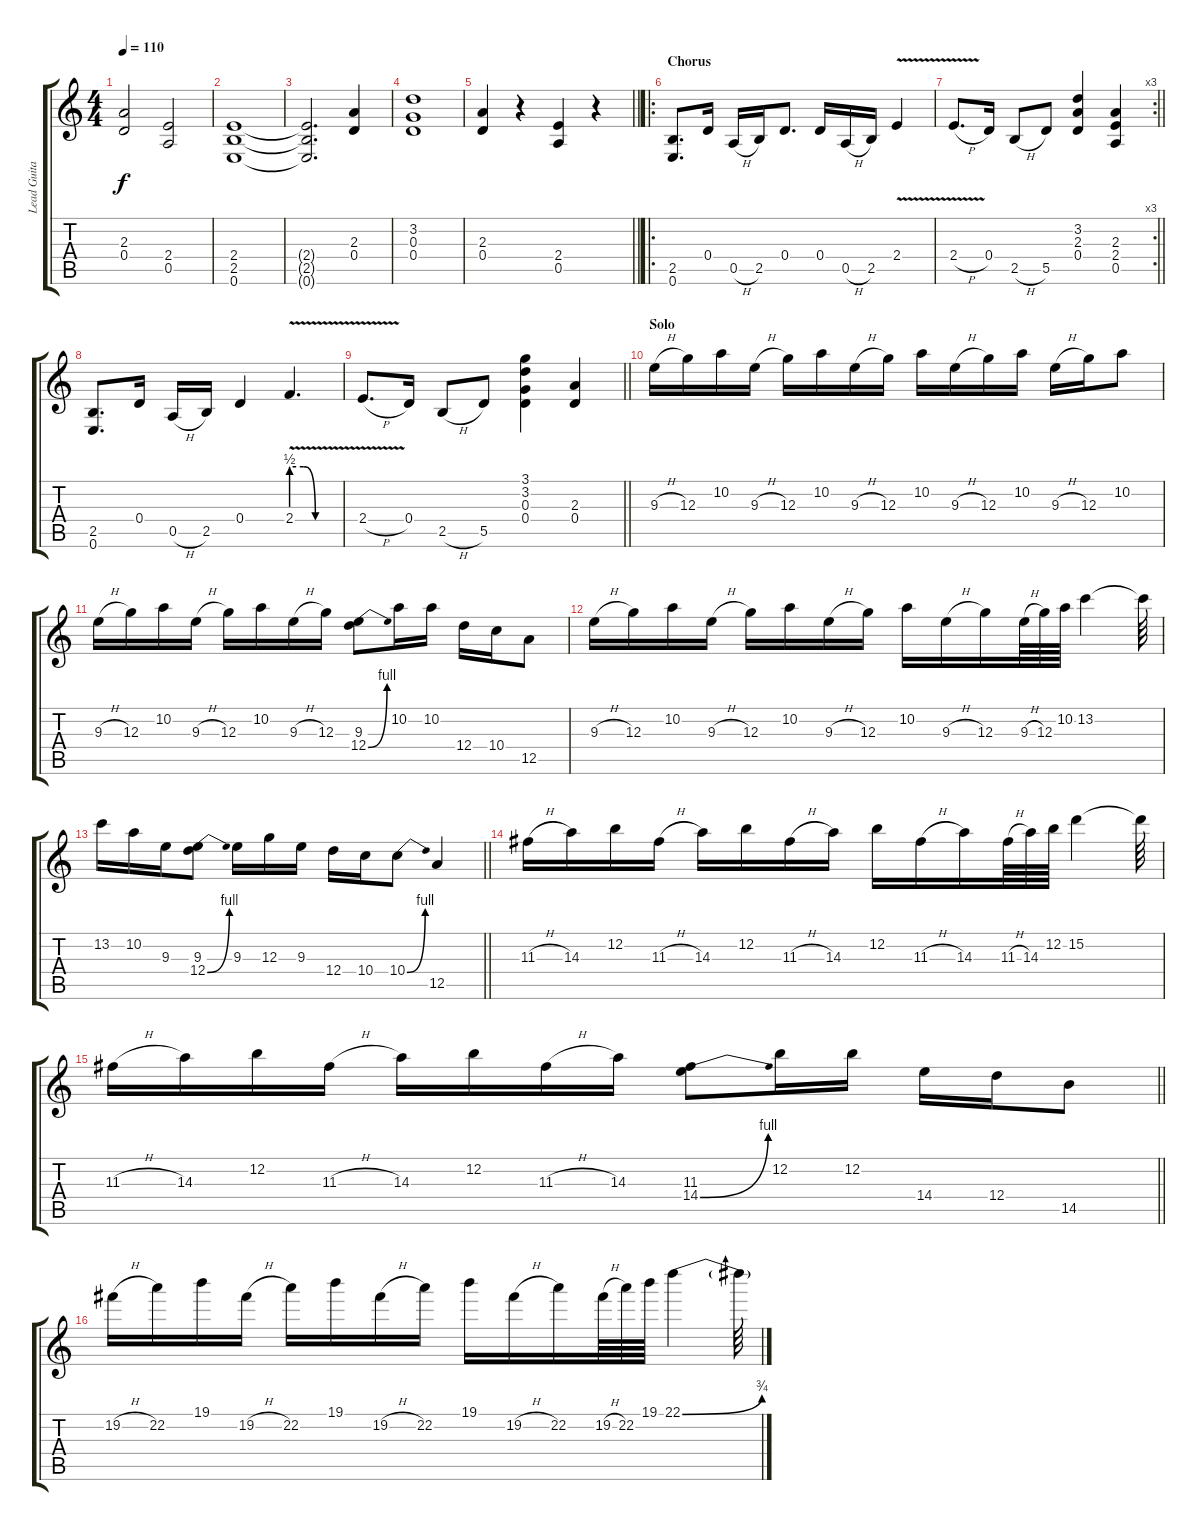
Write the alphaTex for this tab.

\track ("Lead Guitar" "Lead Guita") {instrument distortionguitar}
\staff {score tabs}
\tuning (E4 B3 G3 D3 A2 E2) {hide}
\ts (4 4)
\tempo 110
\clef g2
\ks c
(2.3 0.4).2{dy f} (2.4 0.5).2 |
(2.4 2.5 0.6).1 |
(2.4{t} 2.5{t} 0.6{t}).2{d} (2.3 0.4).4 |
(3.2 0.3 0.4).1 |
\barLineRight lightlight
(2.3 0.4).4 r.4 (2.4 0.5).4 r.4 |
\ro
\section ("" "Chorus")
(2.5 0.6).8{d} 0.4.16 0.5{h}.16 2.5.16 0.4.8{d} 0.4.16 0.5{h}.16 2.5.16 2.4{v}.4 |
\rc 3
\barLineRight lightlight
2.4{v h}.8{d} 0.4.16 2.5{h}.8 5.5.8 (3.2 2.3 0.4).4 (2.3 2.4 0.5).4 |
(2.5 0.6).8{d} 0.4.16 0.5{h}.16 2.5.16 0.4.4 2.4{be (custom 0 2 15 2 30 0 60 0) v}.4{d} |
\barLineRight lightlight
2.4{v h}.8{d} 0.4.16 2.5{h}.8 5.5.8 (3.1 3.2 0.3 0.4).4 (2.3 0.4).4 |
\section ("" "Solo")
9.3{h}.16 12.3.16 10.2.16 9.3{h}.16 12.3.16 10.2.16 9.3{h}.16 12.3.16 10.2.16 9.3{h}.16 12.3.16 10.2.16 9.3{h}.16 12.3.16 10.2.8 |
9.3{h}.16 12.3.16 10.2.16 9.3{h}.16 12.3.16 10.2.16 9.3{h}.16 12.3.16 (9.3 12.4{be (bend 0 0 60 4)}).8 10.2.16 10.2.16 12.4.16 10.4.16 12.5.8 |
9.3{h}.16 12.3.16 10.2.16 9.3{h}.16 12.3.16 10.2.16 9.3{h}.16 12.3.16 10.2.16 9.3{h}.16 12.3.16 9.3{h}.64 12.3.64 10.2.64 13.2.4 13.2{t}.64 |
\barLineRight lightlight
13.2.16 10.2.16 9.3.16 (9.3 12.4{be (bend 0 0 60 4)}).8 9.3.16 12.3.16 9.3.16 12.4.16 10.4.16 10.4{be (bend 0 0 60 4)}.8 12.5.4 |
11.3{h}.16 14.3.16 12.2.16 11.3{h}.16 14.3.16 12.2.16 11.3{h}.16 14.3.16 12.2.16 11.3{h}.16 14.3.16 11.3{h}.64 14.3.64 12.2.64 15.2.4 15.2{t}.64 |
\barLineRight lightlight
11.3{h}.16 14.3.16 12.2.16 11.3{h}.16 14.3.16 12.2.16 11.3{h}.16 14.3.16 (11.3 14.4{be (bend 0 0 60 4)}).8 12.2.16 12.2.16 14.4.16 12.4.16 14.5.8 |
19.2{h}.16 22.2.16 19.1.16 19.2{h}.16 22.2.16 19.1.16 19.2{h}.16 22.2.16 19.1.16 19.2{h}.16 22.2.16 19.2{h}.64 22.2.64 19.1.64 22.1{be (bend 0 0 60 3)}.4 22.1{t}.64
